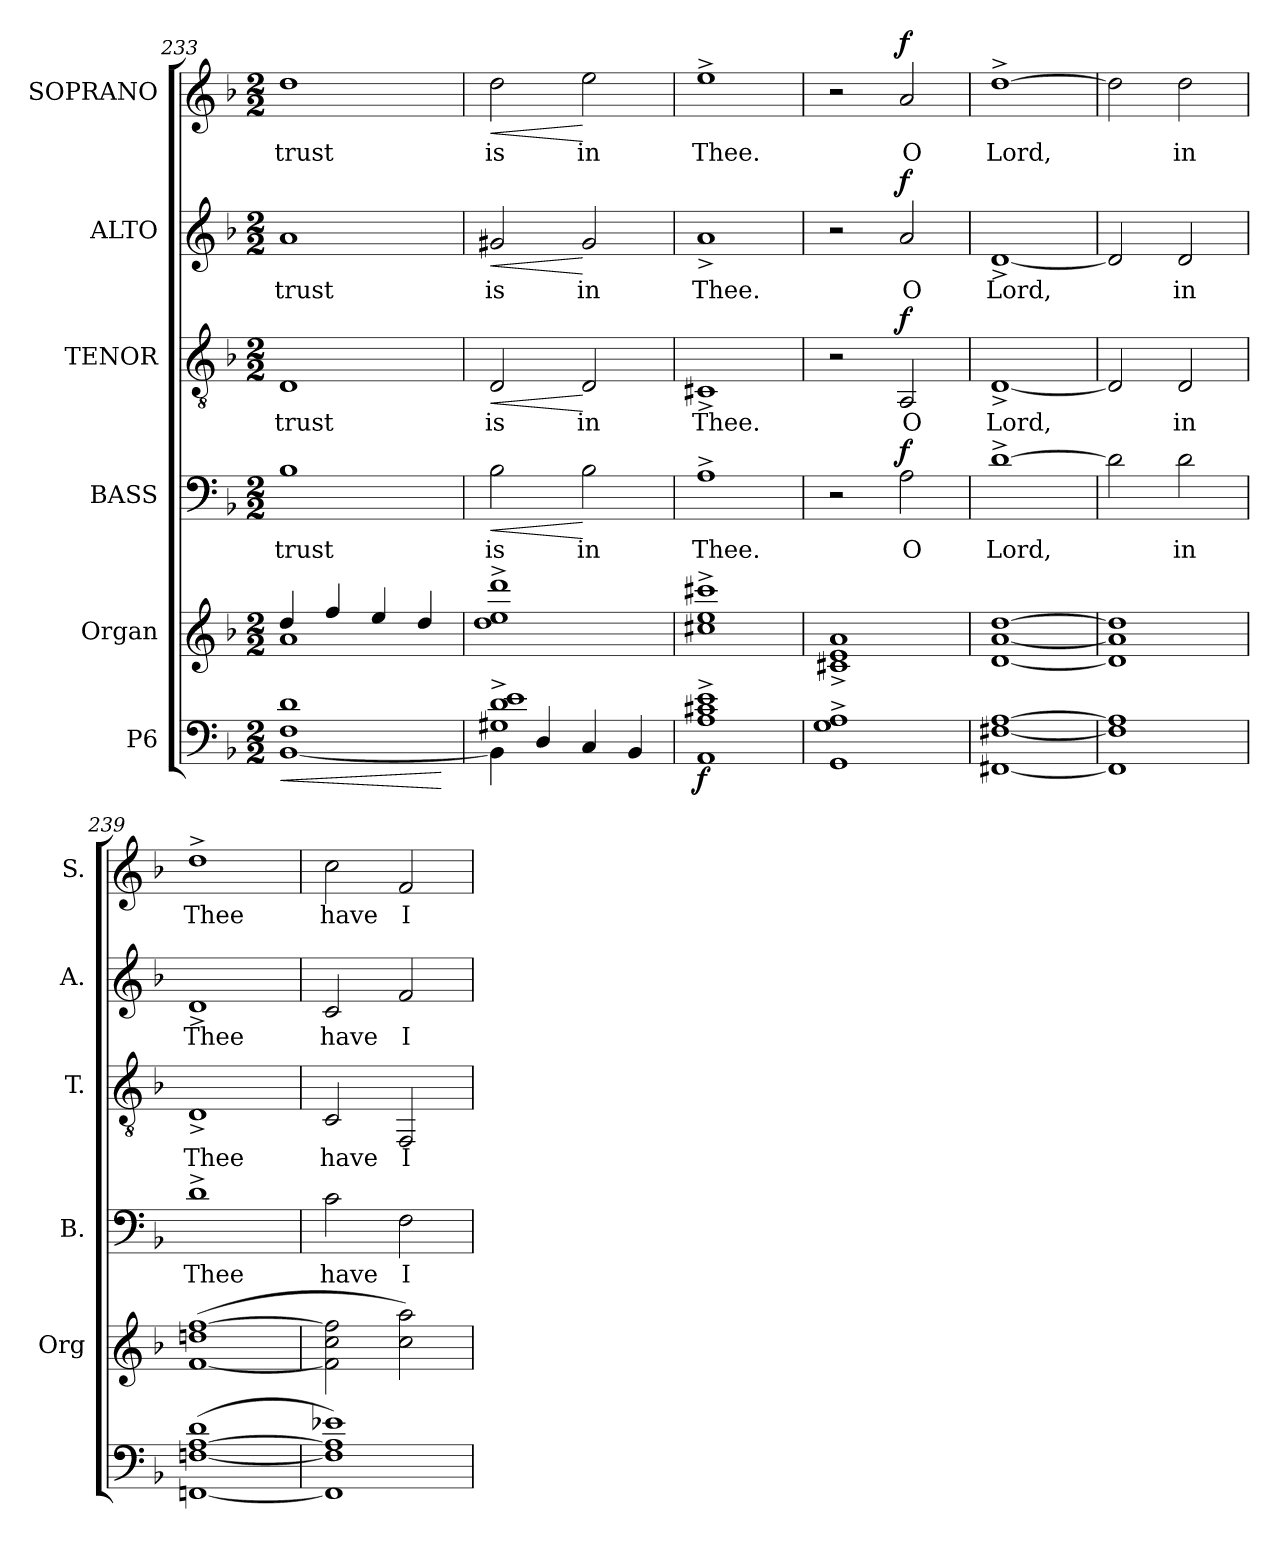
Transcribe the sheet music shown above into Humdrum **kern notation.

**kern	**dynam	**kern	**kern	**text	**dynam	**kern	**text	**dynam	**kern	**text	**dynam	**kern	**text	**dynam
*part6	*part6	*part5	*part4	*part4	*part4	*part3	*part3	*part3	*part2	*part2	*part2	*part1	*part1	*part1
*staff6	*staff6	*staff5	*staff4	*staff4	*staff4	*staff3	*staff3	*staff3	*staff2	*staff2	*staff2	*staff1	*staff1	*staff1
*I"P6	*	*I"Organ	*I"BASS	*	*	*I"TENOR	*	*	*I"ALTO	*	*	*I"SOPRANO	*	*
*	*	*I'Org	*I'B.	*	*	*I'T.	*	*	*I'A.	*	*	*I'S.	*	*
*clefF4	*	*clefG2	*clefF4	*	*	*clefGv2	*	*	*clefG2	*	*	*clefG2	*	*
*k[b-]	*	*k[b-]	*k[b-]	*	*	*k[b-]	*	*	*k[b-]	*	*	*k[b-]	*	*
*F:	*	*F:	*F:	*	*	*F:	*	*	*F:	*	*	*F:	*	*
*M2/2	*	*M2/2	*M2/2	*	*	*M2/2	*	*	*M2/2	*	*	*M2/2	*	*
=233	=233	=233	=233	=233	=233	=233	=233	=233	=233	=233	=233	=233	=233	=233
!	!LO:HP:b	!	!	!	!	!	!	!	!	!	!	!	!	!
*^	*	*^	*	*	*	*	*	*	*	*	*	*	*	*
!	!	!	!	!	!	!LO:LY:b:color=#000000	!	!	!	!	!	!	!	!	!	!
!	!	!	!	!	!	!	!	!	!LO:LY:b:color=#000000	!	!	!	!	!	!	!
!	!	!	!	!	!	!	!	!	!	!	!	!LO:LY:b:color=#000000	!	!	!	!
!	!	!	!	!	!	!	!	!	!	!	!	!	!	!	!LO:LY:b:color=#000000	!
1Fi 1di	[1BB-i	<	4ddi/	1ai	1B-i	trust	.	1Di	trust	.	1ai	trust	.	1ddi	trust	.
.	.	.	4ffi/	.	.	.	.	.	.	.	.	.	.	.	.	.
.	.	.	4eei/	.	.	.	.	.	.	.	.	.	.	.	.	.
.	.	.	4ddi/	.	.	.	.	.	.	.	.	.	.	.	.	.
*v	*v	*	*	*	*	*	*	*	*	*	*	*	*	*	*	*
*	*	*v	*v	*	*	*	*	*	*	*	*	*	*	*	*
.	[	.	.	.	.	.	.	.	.	.	.	.	.	.
=234	=234	=234	=234	=234	=234	=234	=234	=234	=234	=234	=234	=234	=234	=234
*^	*	*	*	*	*	*	*	*	*	*	*	*	*	*
!	!	!	!	!	!LO:LY:b:color=#000000	!LO:HP:b	!	!	!	!	!	!	!	!	!
!	!	!	!	!	!	!	!	!LO:LY:b:color=#000000	!LO:HP:b	!	!	!	!	!	!
!	!	!	!	!	!	!	!	!	!	!	!LO:LY:b:color=#000000	!LO:HP:b	!	!	!
!	!	!	!	!	!	!	!	!	!	!	!	!	!	!LO:LY:b:color=#000000	!LO:HP:b
1G#Xi^ 1di^ 1ei^	4BB-i\]	.	1ddi^ 1eei^ 1dddi^	2B-i\	is	<	2Di/	is	<	2g#Xi/	is	<	2ddi\	is	<
.	4Di/	.	.	.	.	.	.	.	.	.	.	.	.	.	.
!	!	!	!	!	!LO:LY:b:color=#000000	!	!	!	!	!	!	!	!	!	!
!	!	!	!	!	!	!	!	!LO:LY:b:color=#000000	!	!	!	!	!	!	!
!	!	!	!	!	!	!	!	!	!	!	!LO:LY:b:color=#000000	!	!	!	!
!	!	!	!	!	!	!	!	!	!	!	!	!	!	!LO:LY:b:color=#000000	!
.	4Ci/	.	.	2B-i\	in	[	2Di/	in	[	2g#i/	in	[	2eei\	in	[
.	4BB-i/	.	.	.	.	.	.	.	.	.	.	.	.	.	.
!!LO:LB:g=z
=235	=235	=235	=235	=235	=235	=235	=235	=235	=235	=235	=235	=235	=235	=235	=235
!	!	!	!	!	!LO:LY:b:color=#000000	!	!	!	!	!	!	!	!	!	!
!	!	!	!	!	!	!	!	!LO:LY:b:color=#000000	!	!	!	!	!	!	!
!	!	!	!	!	!	!	!	!	!	!	!LO:LY:b:color=#000000	!	!	!	!
!	!	!	!	!	!	!	!	!	!	!	!	!	!	!LO:LY:b:color=#000000	!
1Ai^ 1c#Xi^ 1ei^	1AAi	f	1cc#Xi^ 1eei^ 1ccc#Xi^	1A^i	Thee.	.	1C#X^i	Thee.	.	1a^i	Thee.	.	1ee^i	Thee.	.
*v	*v	*	*	*	*	*	*	*	*	*	*	*	*	*	*
=236	=236	=236	=236	=236	=236	=236	=236	=236	=236	=236	=236	=236	=236	=236
1GGi^ 1Gi^ 1Ai^	.	1c#Xi^ 1ei^ 1ai^	2r	.	.	2r	.	.	2r	.	.	2r	.	.
!	!	!	!	!LO:LY:b:color=#000000	!	!	!	!	!	!	!	!	!	!
!	!	!	!	!	!	!	!LO:LY:b:color=#000000	!	!	!	!	!	!	!
!	!	!	!	!	!	!	!	!	!	!LO:LY:b:color=#000000	!	!	!	!
!	!	!	!	!	!	!	!	!	!	!	!	!	!LO:LY:b:color=#000000	!
.	.	.	2Ai\	O	f	2AAi/	O	f	2ai/	O	f	2ai/	O	f
=237	=237	=237	=237	=237	=237	=237	=237	=237	=237	=237	=237	=237	=237	=237
!	!	!	!	!LO:LY:b:color=#000000	!	!	!	!	!	!	!	!	!	!
!	!	!	!	!	!	!	!LO:LY:b:color=#000000	!	!	!	!	!	!	!
!	!	!	!	!	!	!	!	!	!	!LO:LY:b:color=#000000	!	!	!	!
!	!	!	!	!	!	!	!	!	!	!	!	!	!LO:LY:b:color=#000000	!
[1FF#Xi [1F#Xi [1Ai	.	[1di [1ai [1ddi	[1d^i	Lord,	.	[1D^i	Lord,	.	[1d^i	Lord,	.	[1dd^i	Lord,	.
=238	=238	=238	=238	=238	=238	=238	=238	=238	=238	=238	=238	=238	=238	=238
1FF#i] 1F#i] 1Ai]	.	1di] 1ai] 1ddi]	2di\]	.	.	2Di/]	.	.	2di/]	.	.	2ddi\]	.	.
!	!	!	!	!LO:LY:b:color=#000000	!	!	!	!	!	!	!	!	!	!
!	!	!	!	!	!	!	!LO:LY:b:color=#000000	!	!	!	!	!	!	!
!	!	!	!	!	!	!	!	!	!	!LO:LY:b:color=#000000	!	!	!	!
!	!	!	!	!	!	!	!	!	!	!	!	!	!LO:LY:b:color=#000000	!
.	.	.	2di\	in	.	2Di/	in	.	2di/	in	.	2ddi\	in	.
=239	=239	=239	=239	=239	=239	=239	=239	=239	=239	=239	=239	=239	=239	=239
!	!	!	!	!LO:LY:b:color=#000000	!	!	!	!	!	!	!	!	!	!
!	!	!	!	!	!	!	!LO:LY:b:color=#000000	!	!	!	!	!	!	!
!	!	!	!	!	!	!	!	!	!	!LO:LY:b:color=#000000	!	!	!	!
!	!	!	!	!	!	!	!	!	!	!	!	!	!LO:LY:b:color=#000000	!
([1FFni [1Fni [1Ai 1di	.	([1fi 1ddni [1ffi	1d^i	Thee	.	1D^i	Thee	.	1d^i	Thee	.	1dd^i	Thee	.
=240	=240	=240	=240	=240	=240	=240	=240	=240	=240	=240	=240	=240	=240	=240
!	!	!	!	!LO:LY:b:color=#000000	!	!	!	!	!	!	!	!	!	!
!	!	!	!	!	!	!	!LO:LY:b:color=#000000	!	!	!	!	!	!	!
!	!	!	!	!	!	!	!	!	!	!LO:LY:b:color=#000000	!	!	!	!
!	!	!	!	!	!	!	!	!	!	!	!	!	!LO:LY:b:color=#000000	!
1FFi] 1Fi] 1Ai] 1e-Xi)	.	2fi\] 2cci 2ffi]	2ci\	have	.	2Ci/	have	.	2ci/	have	.	2cci\	have	.
!	!	!	!	!LO:LY:b:color=#000000	!	!	!	!	!	!	!	!	!	!
!	!	!	!	!	!	!	!LO:LY:b:color=#000000	!	!	!	!	!	!	!
!	!	!	!	!	!	!	!	!	!	!LO:LY:b:color=#000000	!	!	!	!
!	!	!	!	!	!	!	!	!	!	!	!	!	!LO:LY:b:color=#000000	!
.	.	2cci\ 2aai)	2Fi\	I	.	2FFi/	I	.	2fi/	I	.	2fi/	I	.
=	=	=	=	=	=	=	=	=	=	=	=	=	=	=
*-	*-	*-	*-	*-	*-	*-	*-	*-	*-	*-	*-	*-	*-	*-
